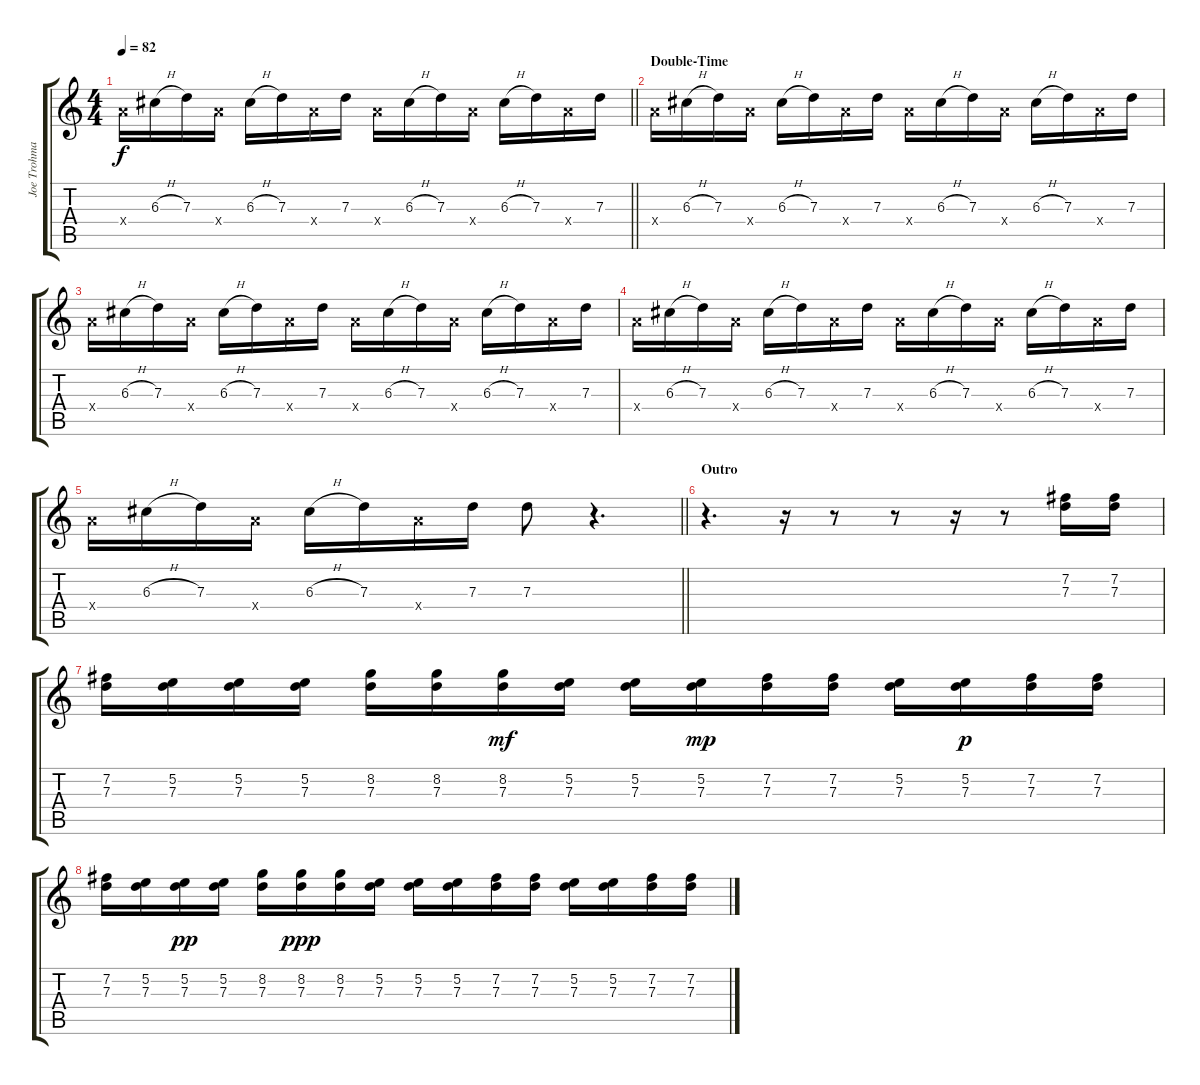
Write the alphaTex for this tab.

\track ("Joe Trohman (Lead Guitar)" "Joe Trohma") {instrument distortionguitar}
\staff {score tabs}
\tuning (E4 B3 G3 D3 A2 D2) {hide}
\ts (4 4)
\tempo 82
\clef g2
\barLineRight lightlight
\ks c
7.4{x}.16{dy f} 6.3{h}.16 7.3.16 7.4{x}.16 6.3{h}.16 7.3.16 7.4{x}.16 7.3.16 7.4{x}.16 6.3{h}.16 7.3.16 7.4{x}.16 6.3{h}.16 7.3.16 7.4{x}.16 7.3.16 |
\section ("" "Double-Time")
7.4{x}.16 6.3{h}.16 7.3.16 7.4{x}.16 6.3{h}.16 7.3.16 7.4{x}.16 7.3.16 7.4{x}.16 6.3{h}.16 7.3.16 7.4{x}.16 6.3{h}.16 7.3.16 7.4{x}.16 7.3.16 |
7.4{x}.16 6.3{h}.16 7.3.16 7.4{x}.16 6.3{h}.16 7.3.16 7.4{x}.16 7.3.16 7.4{x}.16 6.3{h}.16 7.3.16 7.4{x}.16 6.3{h}.16 7.3.16 7.4{x}.16 7.3.16 |
7.4{x}.16 6.3{h}.16 7.3.16 7.4{x}.16 6.3{h}.16 7.3.16 7.4{x}.16 7.3.16 7.4{x}.16 6.3{h}.16 7.3.16 7.4{x}.16 6.3{h}.16 7.3.16 7.4{x}.16 7.3.16 |
\barLineRight lightlight
7.4{x}.16 6.3{h}.16 7.3.16 7.4{x}.16 6.3{h}.16 7.3.16 7.4{x}.16 7.3.16 7.3.8 r.4{d} |
\section ("" "Outro")
r.4{d} r.16 r.8 r.8 r.16 r.8 (7.2 7.3).16 (7.2 7.3).16 |
(7.2 7.3).16 (5.2 7.3).16 (5.2 7.3).16 (5.2 7.3).16 (8.2 7.3).16 (8.2 7.3).16 (8.2 7.3).16{dy mf} (5.2 7.3).16 (5.2 7.3).16 (5.2 7.3).16{dy mp} (7.2 7.3).16 (7.2 7.3).16 (5.2 7.3).16 (5.2 7.3).16{dy p} (7.2 7.3).16 (7.2 7.3).16 |
(7.2 7.3).16 (5.2 7.3).16 (5.2 7.3).16{dy pp} (5.2 7.3).16 (8.2 7.3).16 (8.2 7.3).16{dy ppp} (8.2 7.3).16 (5.2 7.3).16 (5.2 7.3).16 (5.2 7.3).16 (7.2 7.3).16 (7.2 7.3).16 (5.2 7.3).16 (5.2 7.3).16 (7.2 7.3).16 (7.2 7.3).16
